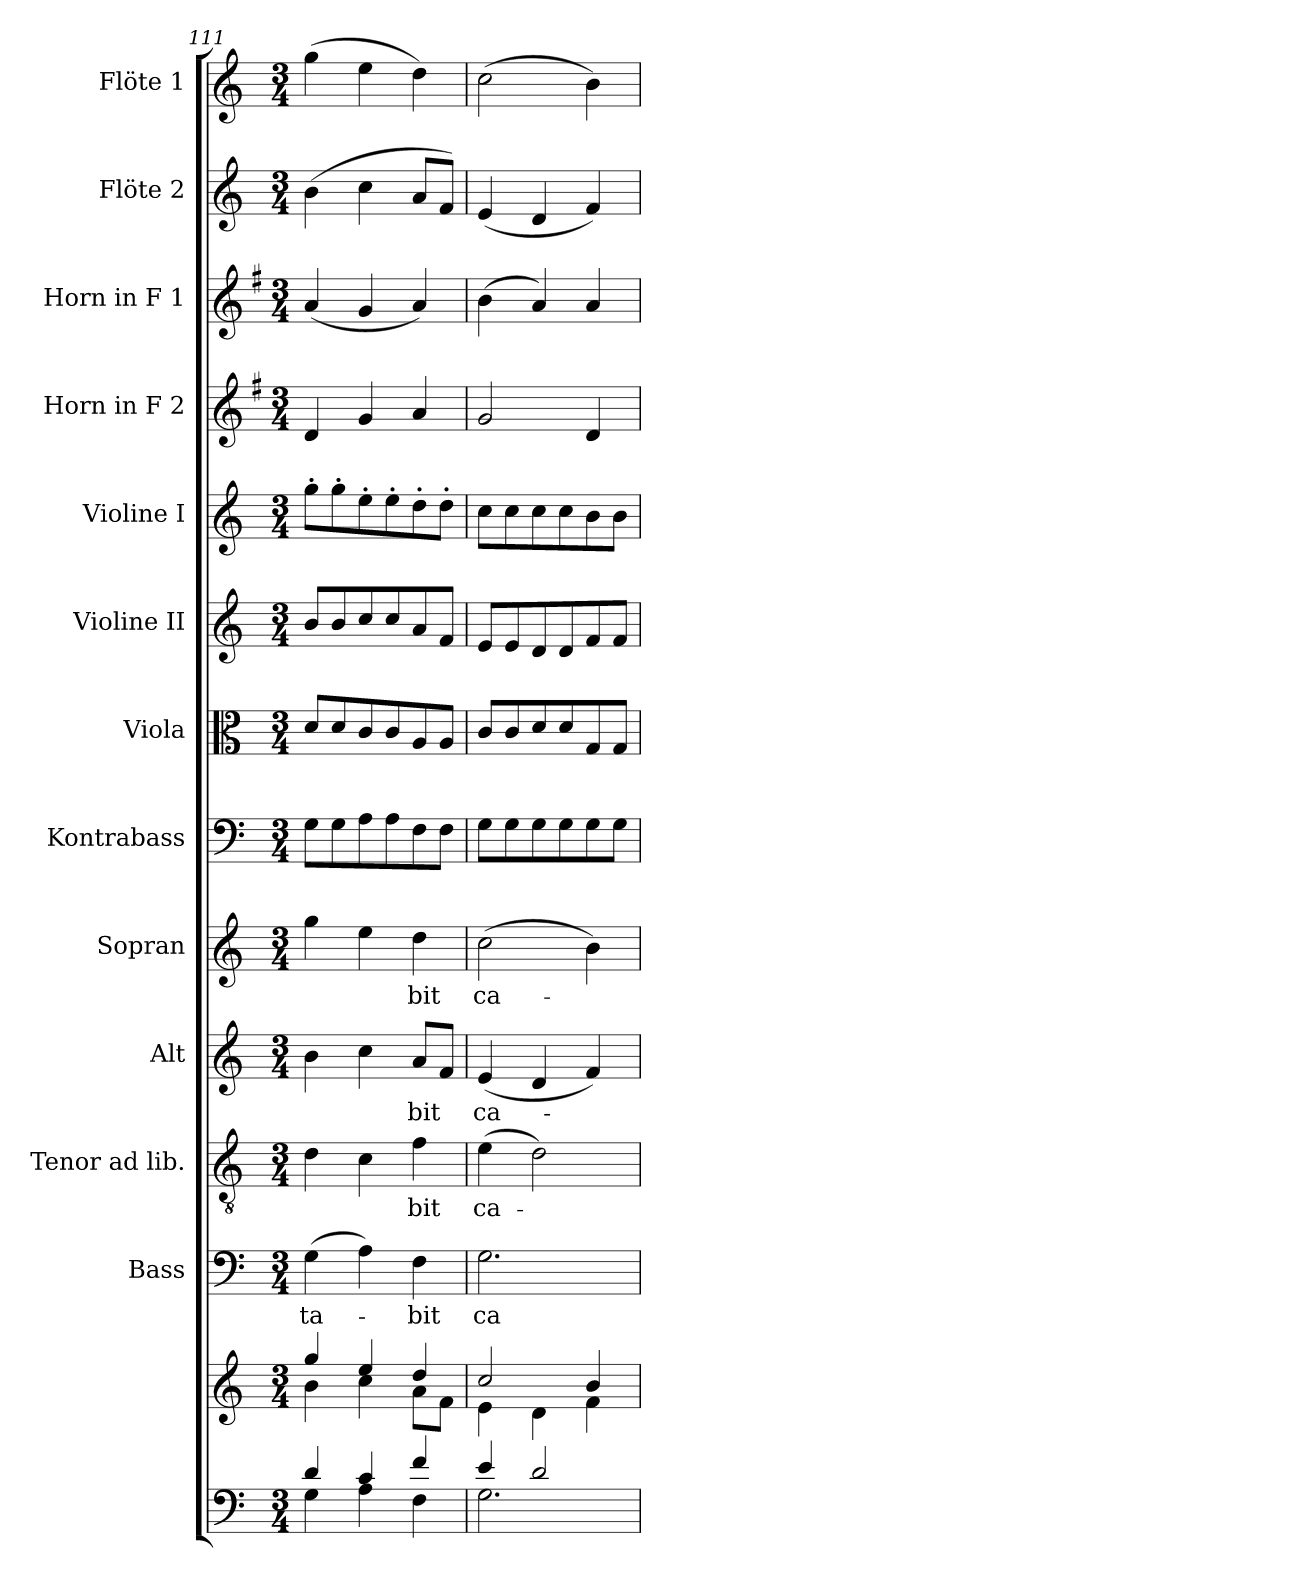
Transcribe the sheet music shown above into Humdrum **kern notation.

**kern	**kern	**kern	**text	**kern	**text	**kern	**text	**kern	**text	**kern	**kern	**kern	**kern	**kern	**kern	**kern	**kern
*part13	*part13	*part12	*part12	*part11	*part11	*part10	*part10	*part9	*part9	*part8	*part7	*part6	*part5	*part4	*part3	*part2	*part1
*staff14	*staff13	*staff12	*staff12	*staff11	*staff11	*staff10	*staff10	*staff9	*staff9	*staff8	*staff7	*staff6	*staff5	*staff4	*staff3	*staff2	*staff1
*	*	*I"Bass	*	*I"Tenor ad lib.	*	*I"Alt	*	*I"Sopran	*	*I"Kontrabass	*I"Viola	*I"Violine II	*I"Violine I	*I"Horn in F 2	*I"Horn in F 1	*I"Flöte 2	*I"Flöte 1
*	*	*I'B.	*	*I'T.	*	*I'A.	*	*I'S.	*	*I'Kb.	*I'Vla.	*I'Vl. II	*I'Vl. I	*	*	*I'Fl. 2	*I'Fl. 1
*clefF4	*clefG2	*clefF4	*	*clefGv2	*	*clefG2	*	*clefG2	*	*clefF4	*clefC3	*clefG2	*clefG2	*clefG2	*clefG2	*clefG2	*clefG2
*	*	*	*	*	*	*	*	*	*	*ITrd7c12	*	*	*	*ITrd4c7	*ITrd4c7	*	*
*k[]	*k[]	*k[]	*	*k[]	*	*k[]	*	*k[]	*	*k[]	*k[]	*k[]	*k[]	*k[]	*k[]	*k[]	*k[]
*C:	*C:	*C:	*	*C:	*	*C:	*	*C:	*	*C:	*C:	*C:	*C:	*C:	*C:	*C:	*C:
*M3/4	*M3/4	*M3/4	*	*M3/4	*	*M3/4	*	*M3/4	*	*M3/4	*M3/4	*M3/4	*M3/4	*M3/4	*M3/4	*M3/4	*M3/4
=111	=111	=111	=111	=111	=111	=111	=111	=111	=111	=111	=111	=111	=111	=111	=111	=111	=111
*^	*^	*	*	*	*	*	*	*	*	*	*	*	*	*	*	*	*
!	!	!	!	!	!LO:LY:b	!	!	!	!	!	!	!	!	!	!	!	!	!	!
4d/	4G\	4gg/	4b\	(>4G\	-ta-	4d\	.	4b\	.	4gg\	.	8GG\L	8d/L	8b/L	8gg'>\L	4G/	(<4d/	(>4b\	(>4gg\
.	.	.	.	.	.	.	.	.	.	.	.	8GG\	8d/	8b/	8gg'>\	.	.	.	.
4c/	4A\	4ee/	4cc\	4A\)	.	4c\	.	4cc\	.	4ee\	.	8AA\	8c/	8cc/	8ee'>\	4c/	4c/	4cc\	4ee\
.	.	.	.	.	.	.	.	.	.	.	.	8AA\	8c/	8cc/	8ee'>\	.	.	.	.
!	!	!	!	!	!LO:LY:b	!	!LO:LY:b	!	!LO:LY:b	!	!LO:LY:b	!	!	!	!	!	!	!	!
4f/	4F\	4dd/	8a\L	4F\	-bit	4f\	-bit	8a/L	-bit	4dd\	-bit	8FF\	8A/	8a/	8dd'>\	4d/	4d/)	8a/L	4dd\)
.	.	.	8f\J	.	.	.	.	8f/J	.	.	.	8FF\J	8A/J	8f/J	8dd'>\J	.	.	8f/J)	.
!!LO:PB:g=z
=112	=112	=112	=112	=112	=112	=112	=112	=112	=112	=112	=112	=112	=112	=112	=112	=112	=112	=112	=112
!	!	!	!	!	!LO:LY:b	!	!LO:LY:b	!	!LO:LY:b	!	!LO:LY:b	!	!	!	!	!	!	!	!
4e/	2.G\	2cc/	4e\	2.G\	ca-	(>4e\	ca-	(<4e/	ca-	(>2cc\	ca-	8GG\L	8c/L	8e/L	8cc\L	2c/	(>4e\	(<4e/	(>2cc\
.	.	.	.	.	.	.	.	.	.	.	.	8GG\	8c/	8e/	8cc\	.	.	.	.
2d/	.	.	4d\	.	.	2d\)	.	4d/	.	.	.	8GG\	8d/	8d/	8cc\	.	4d/)	4d/	.
.	.	.	.	.	.	.	.	.	.	.	.	8GG\	8d/	8d/	8cc\	.	.	.	.
.	.	4b/	4f\	.	.	.	.	4f/)	.	4b\)	.	8GG\	8G/	8f/	8b\	4G/	4d/	4f/)	4b\)
.	.	.	.	.	.	.	.	.	.	.	.	8GG\J	8G/J	8f/J	8b\J	.	.	.	.
*v	*v	*	*	*	*	*	*	*	*	*	*	*	*	*	*	*	*	*	*
*	*v	*v	*	*	*	*	*	*	*	*	*	*	*	*	*	*	*	*
=	=	=	=	=	=	=	=	=	=	=	=	=	=	=	=	=	=
*-	*-	*-	*-	*-	*-	*-	*-	*-	*-	*-	*-	*-	*-	*-	*-	*-	*-
